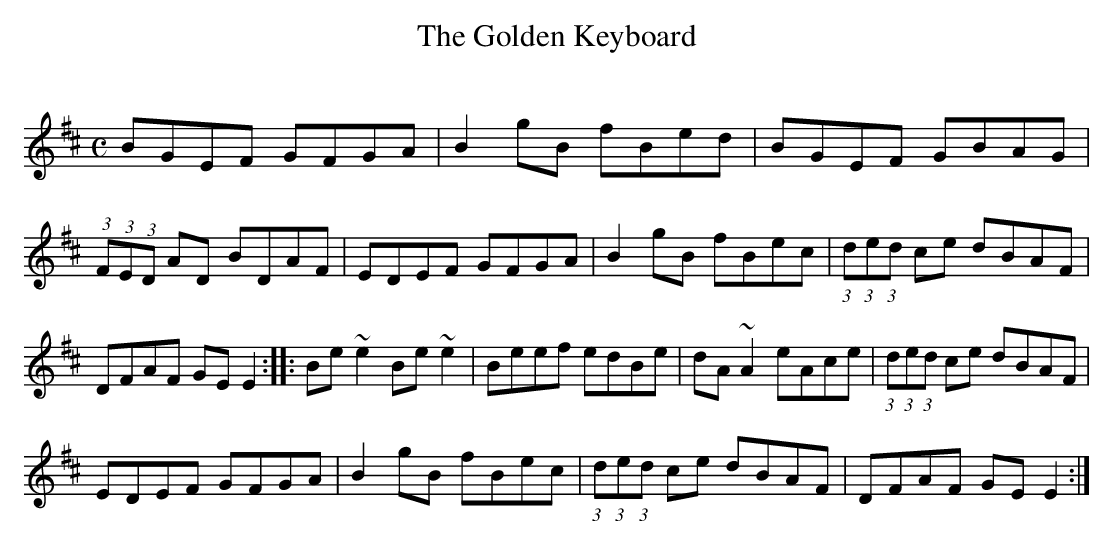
X:1
T:The Golden Keyboard
C:
M:C
L:1/8
K:D
BGEF GFGA |B2 gB fBed |BGEF GBAG |(3:2:1F(3:2:1E(3:2:1D AD BDAF |EDEF GFGA |B2 gB fBec |(3:2:1d(3:2:1e(3:2:1d ce dBAF |DFAF GE E2 ::Be ~e2 Be ~e2 |Beef edBe |dA ~A2 eAce |(3:2:1d(3:2:1e(3:2:1d ce dBAF |
EDEF GFGA |B2 gB fBec |(3:2:1d(3:2:1e(3:2:1d ce dBAF |DFAF GE E2 :|
